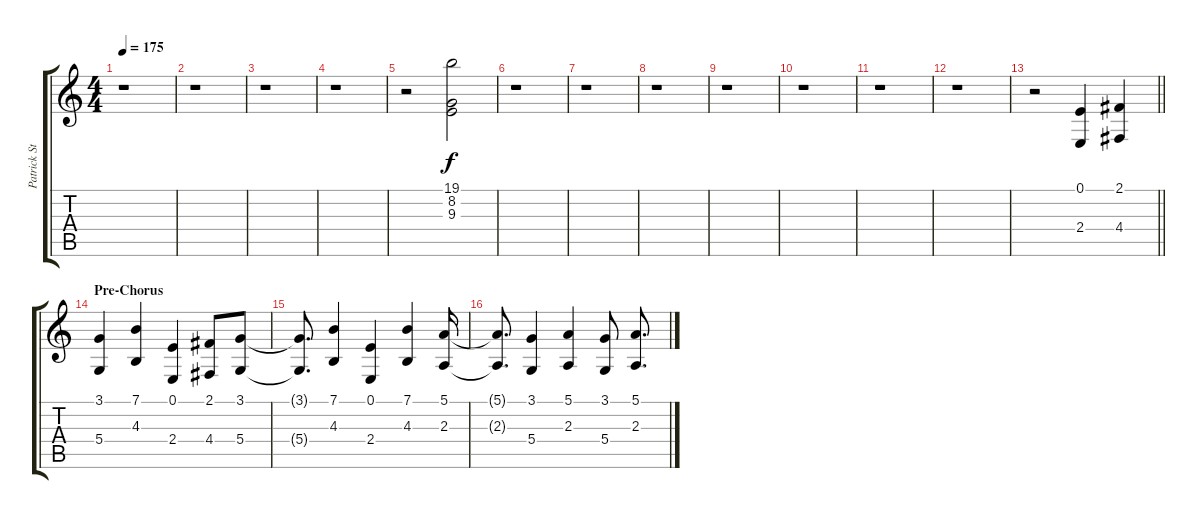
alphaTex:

\track ("Patrick Stumph (Backing Vocals and Harmo" "Patrick St") {instrument oboe}
\staff {score tabs}
\tuning (E4 B3 G3 D3 A2 E2) {hide}
\ts (4 4)
\tempo 175
\clef g2
\ks c
r.1{dy f} |
r.1 |
r.1 |
r.1 |
r.2 (19.1 8.2 9.3).2 |
r.1 |
r.1 |
r.1 |
r.1 |
r.1 |
r.1 |
r.1 |
\barLineRight lightlight
r.2 (0.1 2.4).4 (2.1 4.4).4 |
\section ("" "Pre-Chorus")
(3.1 5.4).4 (7.1 4.3).4 (0.1 2.4).4 (2.1 4.4).8 (3.1 5.4).8 |
(3.1{t} 5.4{t}).8{d} (7.1 4.3).4 (0.1 2.4).4 (7.1 4.3).4 (5.1 2.3).16 |
(5.1{t} 2.3{t}).8{d} (3.1 5.4).4 (5.1 2.3).4 (3.1 5.4).8 (5.1 2.3).8{d}
